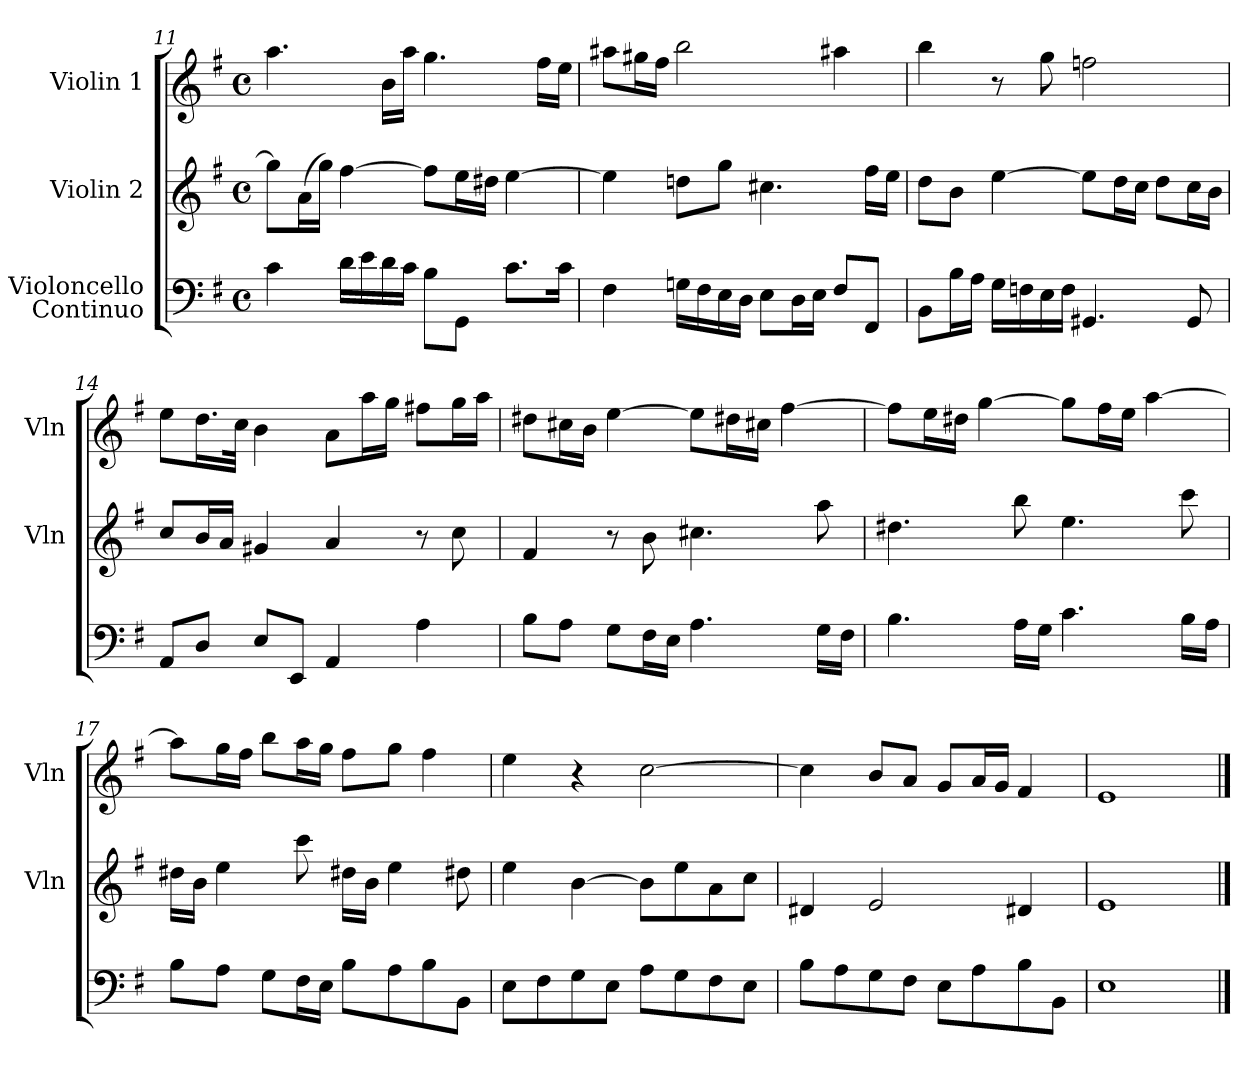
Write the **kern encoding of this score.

**kern	**kern	**kern
*part3	*part2	*part1
*staff3	*staff2	*staff1
*I"Violoncello\nContinuo	*I"Violin 2	*I"Violin 1
*	*I'Vln	*I'Vln
*clefF4	*clefG2	*clefG2
*k[f#]	*k[f#]	*k[f#]
*e:	*e:	*e:
*M4/4	*M4/4	*M4/4
*met(c)	*met(c)	*met(c)
=11	=11	=11
4c\	8gg\L]	4.aa\
.	(16a\L	.
.	16gg\JJ)	.
16d\LL	[4ff#\	.
16e\	.	.
16d\	.	16b\LL
16c\JJ	.	16aa\JJ
8B\L	8ff#\L]	4.gg\
8GG\J	16ee\L	.
.	16dd#X\JJ	.
8.c\L	[4ee\	.
.	.	16ff#\LL
16c\Jk	.	16ee\JJ
=12	=12	=12
4F#\	4ee\]	8aa#X\L
.	.	16gg#X\L
.	.	16ff#\JJ
16Gn\LL	8ddn\L	2bb\
16F#\	.	.
16E\	8gg\J	.
16D\JJ	.	.
8E\L	4.cc#X\	.
16D\L	.	.
16E\JJ	.	.
8F#/L	.	4aa#X\
8FF#/J	16ff#\LL	.
.	16ee\JJ	.
=13	=13	=13
8BB\L	8dd\L	4bb\
16B\L	8b\J	.
16A\JJ	.	.
16G\LL	[4ee\	8r
16Fn\	.	.
16E\	.	8gg\
16F\JJ	.	.
4.GG#X/	8ee\L]	2ffn\
.	16dd\L	.
.	16cc\JJ	.
.	8dd\L	.
8GG#/	16cc\L	.
.	16b\JJ	.
=14	=14	=14
8AA/L	8cc/L	8ee\L
8D/J	16b/L	16.dd\L
.	16a/JJ	.
.	.	32cc\JJk
8E/L	4g#X/	4b\
8EE/J	.	.
4AA/	4a/	8a\L
.	.	16aa\L
.	.	16gg\JJ
4A\	8r	8ff#X\L
.	8cc\	16gg\L
.	.	16aa\JJ
=15	=15	=15
8B\L	4f#/	8dd#X\L
8A\J	.	16cc#X\L
.	.	16b\JJ
8G\L	8r	[4ee\
16F#\L	8b\	.
16E\JJ	.	.
4.A\	4.cc#X\	8ee\L]
.	.	16dd#X\L
.	.	16cc#X\JJ
.	.	[4ff#\
16G\LL	8aa\	.
16F#\JJ	.	.
=16	=16	=16
4.B\	4.dd#X\	8ff#\L]
.	.	16ee\L
.	.	16dd#X\JJ
.	.	[4gg\
16A\LL	8bb\	.
16G\JJ	.	.
4.c\	4.ee\	8gg\L]
.	.	16ff#\L
.	.	16ee\JJ
.	.	[4aa\
16B\LL	8ccc\	.
16A\JJ	.	.
=17	=17	=17
8B\L	16dd#X\LL	8aa\L]
.	16b\JJ	.
8A\J	4ee\	16gg\L
.	.	16ff#\JJ
8G\L	.	8bb\L
16F#\L	8ccc\	16aa\L
16E\JJ	.	16gg\JJ
8B\L	16dd#X\LL	8ff#\L
.	16b\JJ	.
8A\	4ee\	8gg\J
8B\	.	4ff#\
8BB\J	8dd#X\	.
=18	=18	=18
8E\L	4ee\	4ee\
8F#\	.	.
8G\	[4b\	4r
8E\J	.	.
8A\L	8b\L]	[2cc\
8G\	8ee\	.
8F#\	8a\	.
8E\J	8cc\J	.
=19	=19	=19
8B\L	4d#X/	4cc\]
8A\	.	.
8G\	2e/	8b/L
8F#\J	.	8a/J
8E\L	.	8g/L
8A\	.	16a/L
.	.	16g/JJ
8B\	4d#X/	4f#/
8BB\J	.	.
=20	=20	=20
1E	1e	1e
==	==	==
*-	*-	*-
